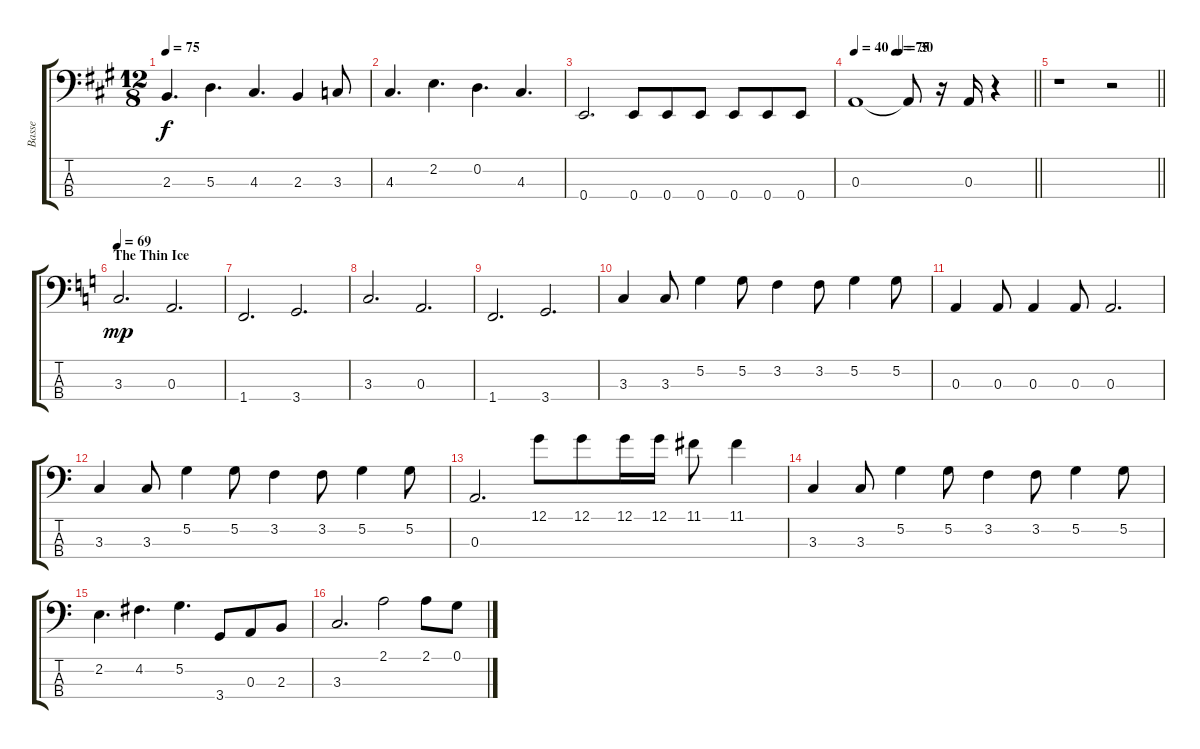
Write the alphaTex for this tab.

\track ("Basse" "Basse") {instrument electricbassfinger}
\staff {score tabs}
\tuning (G2 D2 A1 E1) {hide}
\ts (12 8)
\tempo 75
\clef f4
\ks a
2.3.4{d dy f} 5.3.4{d} 4.3.4{d} 2.3.4 3.3.8 |
4.3.4{d} 2.2.4{d} 0.2.4{d} 4.3.4{d} |
0.4.2{d} 0.4.8 0.4.8 0.4.8 0.4.8 0.4.8 0.4.8 |
\tempo 40
\tempo (75 0.22916666666666666)
\tempo (30 0.25)
\barLineRight lightlight
0.3.1 0.3{t}.8 r.16 0.3.16 r.4 |
\barLineRight lightlight
r.1 r.2 |
\section ("" "The Thin Ice")
\tempo 110
\tempo 69
\ks c
3.3.2{d dy mp} 0.3.2{d} |
1.4.2{d} 3.4.2{d} |
3.3.2{d} 0.3.2{d} |
1.4.2{d} 3.4.2{d} |
3.3.4 3.3.8 5.2.4 5.2.8 3.2.4 3.2.8 5.2.4 5.2.8 |
0.3.4 0.3.8 0.3.4 0.3.8 0.3.2{d} |
3.3.4 3.3.8 5.2.4 5.2.8 3.2.4 3.2.8 5.2.4 5.2.8 |
0.3.2{d} 12.1.8 12.1.8 12.1.16 12.1.16 11.1.8 11.1.4 |
3.3.4 3.3.8 5.2.4 5.2.8 3.2.4 3.2.8 5.2.4 5.2.8 |
2.2.4{d} 4.2.4{d} 5.2.4{d} 3.4.8 0.3.8 2.3.8 |
3.3.2{d} 2.1.2 2.1.8 0.1.8
